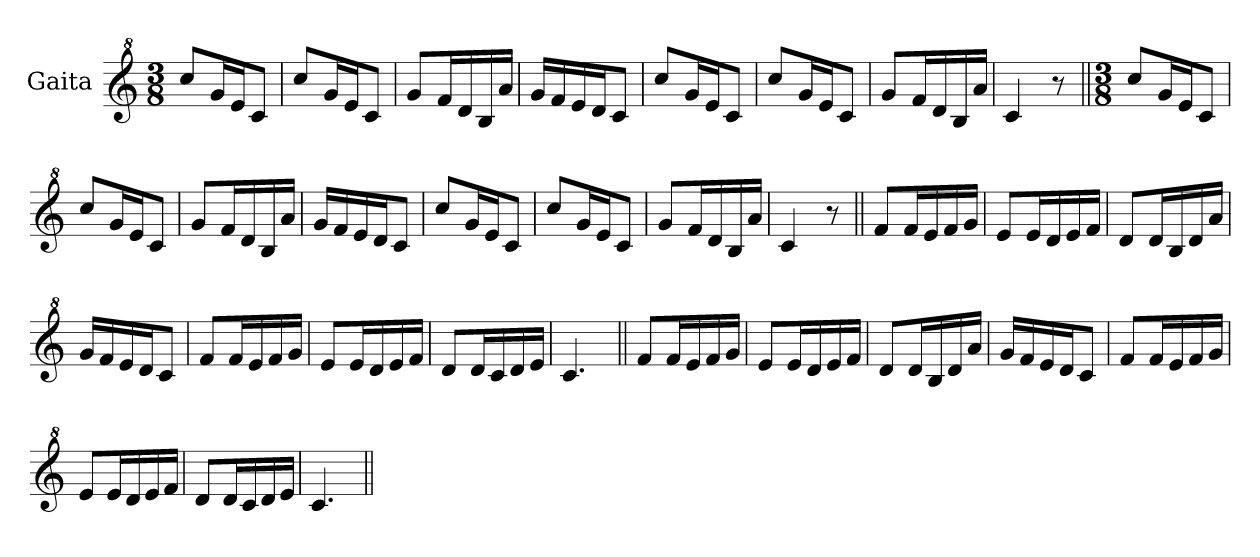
**kern
*part1
*staff1
*I"Gaita
*clefG^2
*k[]
*M3/8
=1
8cccL
16ggL
16eeJ
8ccJ
=
8cccL
16ggL
16eeJ
8ccJ
=
8ggL
16ffL
16dd
16b
16aaJJ
=
16ggLL
16ff
16ee
16ddJ
8ccJ
=
8cccL
16ggL
16eeJ
8ccJ
=
8cccL
16ggL
16eeJ
8ccJ
=
8ggL
16ffL
16dd
16b
16aaJJ
=
4cc
8r
=||
*M3/8
8cccL
16ggL
16eeJ
8ccJ
=
8cccL
16ggL
16eeJ
8ccJ
=
8ggL
16ffL
16dd
16b
16aaJJ
=
16ggLL
16ff
16ee
16ddJ
8ccJ
=
8cccL
16ggL
16eeJ
8ccJ
=
8cccL
16ggL
16eeJ
8ccJ
=
8ggL
16ffL
16dd
16b
16aaJJ
=
4cc
8r
=||
8ffL
16ffL
16ee
16ff
16ggJJ
=
8eeL
16eeL
16dd
16ee
16ffJJ
=
8ddL
16ddL
16b
16dd
16aaJJ
=
16ggLL
16ff
16ee
16ddJ
8ccJ
=
8ffL
16ffL
16ee
16ff
16ggJJ
=
8eeL
16eeL
16dd
16ee
16ffJJ
=
8ddL
16ddL
16cc
16dd
16eeJJ
=
4.cc
=||
8ffL
16ffL
16ee
16ff
16ggJJ
=
8eeL
16eeL
16dd
16ee
16ffJJ
=
8ddL
16ddL
16b
16dd
16aaJJ
=
16ggLL
16ff
16ee
16ddJ
8ccJ
=
8ffL
16ffL
16ee
16ff
16ggJJ
=
8eeL
16eeL
16dd
16ee
16ffJJ
=
8ddL
16ddL
16cc
16dd
16eeJJ
=
4.cc
=||
*-
